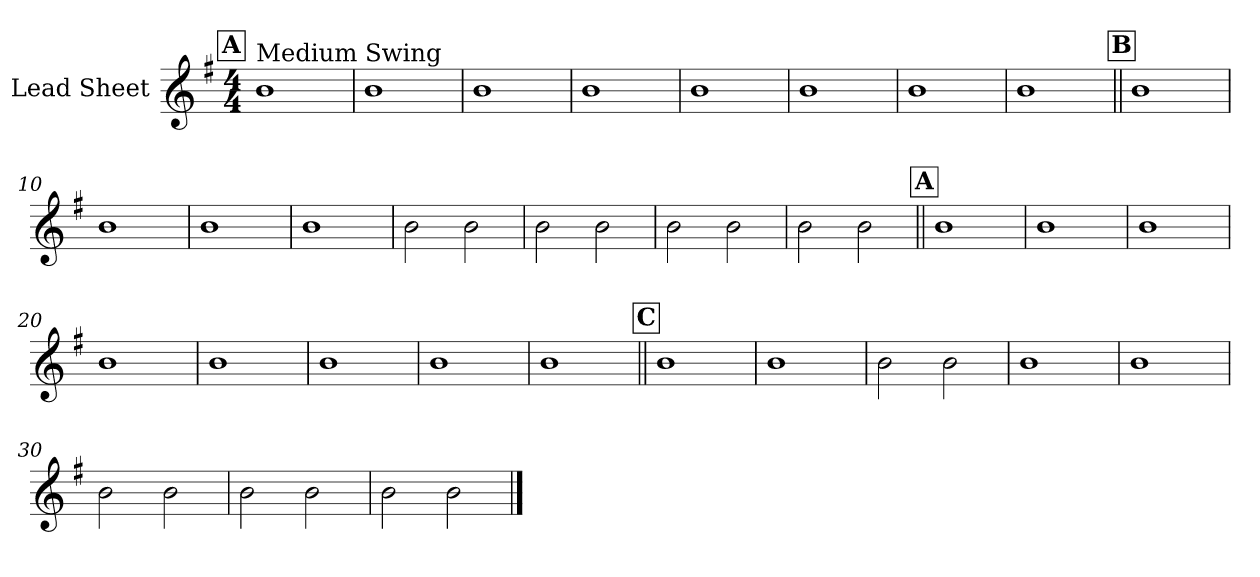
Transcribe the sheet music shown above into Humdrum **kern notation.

**kern
*part1
*staff1
*I"Lead Sheet
*clefG2
*k[f#]
*G:
*M4/4
!!LO:REH:place=s1:a:fs=14:t=A
=1
!LO:TX:a:t=Medium Swing
1b
=2
1b
=3
1b
=4
1b
!!LO:LB:g=z
=5
1b
=6
1b
=7
1b
=8
1b
!!LO:LB:g=z
!!LO:REH:place=s1:a:fs=14:t=B
=9||
1b
=10
1b
=11
1b
=12
1b
!!LO:LB:g=z
=13
2b\
2b\
=14
2b\
2b\
=15
2b\
2b\
=16
2b\
2b\
!!LO:LB:g=z
!!LO:REH:place=s1:a:fs=14:t=A
=17||
1b
=18
1b
=19
1b
=20
1b
!!LO:LB:g=z
=21
1b
=22
1b
=23
1b
=24
1b
!!LO:LB:g=z
!!LO:REH:place=s1:a:fs=14:t=C
=25||
1b
=26
1b
=27
2b\
2b\
=28
1b
!!LO:LB:g=z
=29
1b
=30
2b\
2b\
=31
2b\
2b\
=32
2b\
2b\
==
*-
